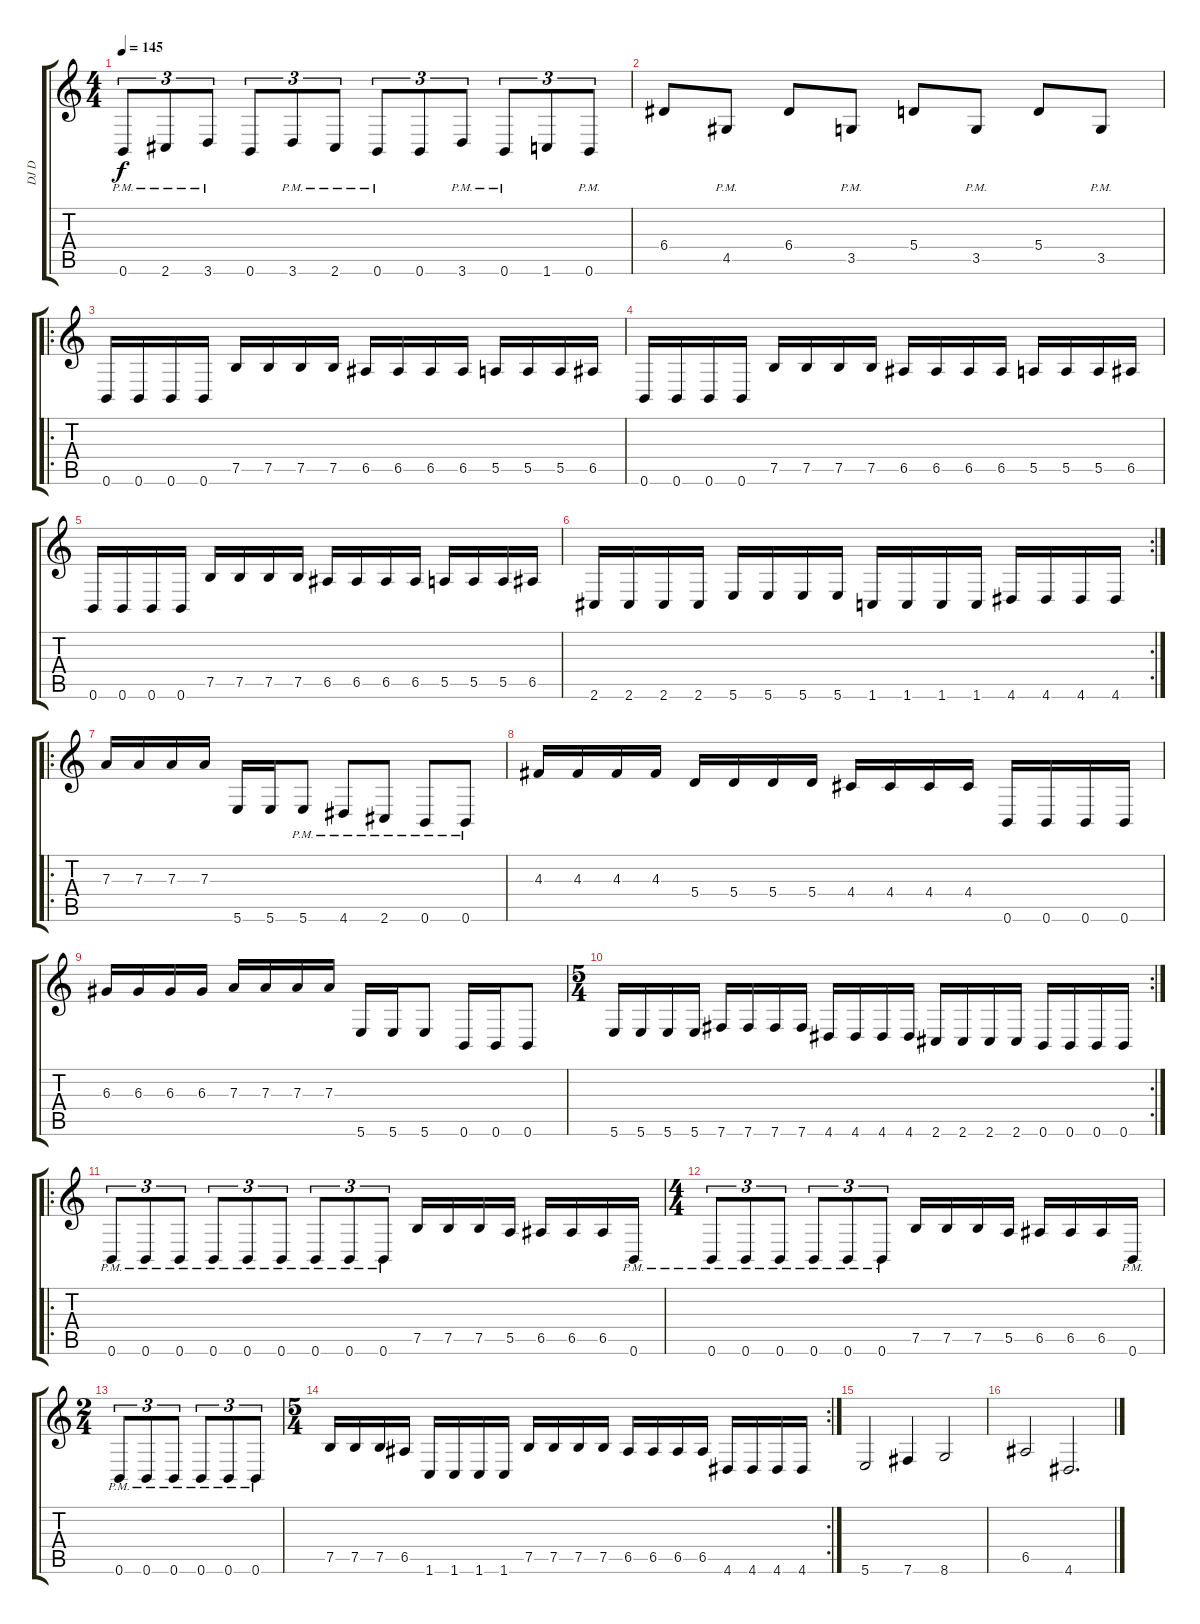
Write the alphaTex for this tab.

\track ("DJ D" "DJ D") {instrument distortionguitar}
\staff {score tabs}
\tuning (B3 Gb3 D3 A2 E2 B1) {hide}
\ts (4 4)
\tempo 145
\clef g2
\ks c
0.6{pm}.8{tu (3 2) dy f} 2.6{pm}.8{tu (3 2)} 3.6{pm}.8{tu (3 2)} 0.6.8{tu (3 2)} 3.6{pm}.8{tu (3 2)} 2.6{pm}.8{tu (3 2)} 0.6{pm}.8{tu (3 2)} 0.6.8{tu (3 2)} 3.6{pm}.8{tu (3 2)} 0.6{pm}.8{tu (3 2)} 1.6.8{tu (3 2)} 0.6{pm}.8{tu (3 2)} |
6.4.8 4.5{pm}.8 6.4.8 3.5{pm}.8 5.4.8 3.5{pm}.8 5.4.8 3.5{pm}.8 |
\ro
0.6.16 0.6.16 0.6.16 0.6.16 7.5.16 7.5.16 7.5.16 7.5.16 6.5.16 6.5.16 6.5.16 6.5.16 5.5.16 5.5.16 5.5.16 6.5.16 |
0.6.16 0.6.16 0.6.16 0.6.16 7.5.16 7.5.16 7.5.16 7.5.16 6.5.16 6.5.16 6.5.16 6.5.16 5.5.16 5.5.16 5.5.16 6.5.16 |
0.6.16 0.6.16 0.6.16 0.6.16 7.5.16 7.5.16 7.5.16 7.5.16 6.5.16 6.5.16 6.5.16 6.5.16 5.5.16 5.5.16 5.5.16 6.5.16 |
\rc 2
2.6.16 2.6.16 2.6.16 2.6.16 5.6.16 5.6.16 5.6.16 5.6.16 1.6.16 1.6.16 1.6.16 1.6.16 4.6.16 4.6.16 4.6.16 4.6.16 |
\ro
7.3.16 7.3.16 7.3.16 7.3.16 5.6.16 5.6.16 5.6{pm}.8 4.6{pm}.8 2.6{pm}.8 0.6{pm}.8 0.6{pm}.8 |
4.3.16 4.3.16 4.3.16 4.3.16 5.4.16 5.4.16 5.4.16 5.4.16 4.4.16 4.4.16 4.4.16 4.4.16 0.6.16 0.6.16 0.6.16 0.6.16 |
6.3.16 6.3.16 6.3.16 6.3.16 7.3.16 7.3.16 7.3.16 7.3.16 5.6.16 5.6.16 5.6.8 0.6.16 0.6.16 0.6.8 |
\rc 2
\ts (5 4)
5.6.16 5.6.16 5.6.16 5.6.16 7.6.16 7.6.16 7.6.16 7.6.16 4.6.16 4.6.16 4.6.16 4.6.16 2.6.16 2.6.16 2.6.16 2.6.16 0.6.16 0.6.16 0.6.16 0.6.16 |
\ro
0.6{pm}.8{tu (3 2)} 0.6{pm}.8{tu (3 2)} 0.6{pm}.8{tu (3 2)} 0.6{pm}.8{tu (3 2)} 0.6{pm}.8{tu (3 2)} 0.6{pm}.8{tu (3 2)} 0.6{pm}.8{tu (3 2)} 0.6{pm}.8{tu (3 2)} 0.6{pm}.8{tu (3 2)} 7.5.16 7.5.16 7.5.16 5.5.16 6.5.16 6.5.16 6.5.16 0.6{pm}.16 |
\ts (4 4)
0.6{pm}.8{tu (3 2)} 0.6{pm}.8{tu (3 2)} 0.6{pm}.8{tu (3 2)} 0.6{pm}.8{tu (3 2)} 0.6{pm}.8{tu (3 2)} 0.6{pm}.8{tu (3 2)} 7.5.16 7.5.16 7.5.16 5.5.16 6.5.16 6.5.16 6.5.16 0.6{pm}.16 |
\ts (2 4)
0.6{pm}.8{tu (3 2)} 0.6{pm}.8{tu (3 2)} 0.6{pm}.8{tu (3 2)} 0.6{pm}.8{tu (3 2)} 0.6{pm}.8{tu (3 2)} 0.6{pm}.8{tu (3 2)} |
\rc 2
\ts (5 4)
7.5.16 7.5.16 7.5.16 6.5.16 1.6.16 1.6.16 1.6.16 1.6.16 7.5.16 7.5.16 7.5.16 7.5.16 6.5.16 6.5.16 6.5.16 6.5.16 4.6.16 4.6.16 4.6.16 4.6.16 |
5.6.2 7.6.4 8.6.2 |
6.5.2 4.6.2{d}
